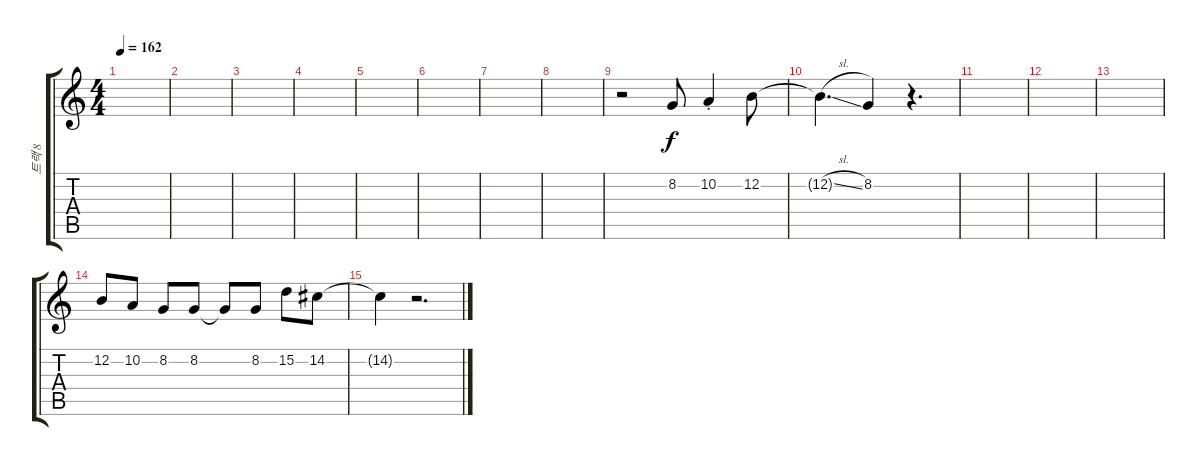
\track ("트랙 8" "트랙 8") {instrument altosax}
\staff {score tabs}
\tuning (E4 B3 G3 D3 A2 E2) {hide}
\ts (4 4)
\tempo 162
\clef g2
\ks c
|
|
|
|
|
|
|
|
r.2 8.2.8 10.2{st}.4 12.2.8 |
12.2{sl t}.4{d} 8.2.4 r.4{d} |
|
|
|
12.2.8 10.2.8 8.2.8 8.2.8 8.2{t}.8 8.2.8 15.2.8 14.2.8 |
14.2{t}.4 r.2{d}
